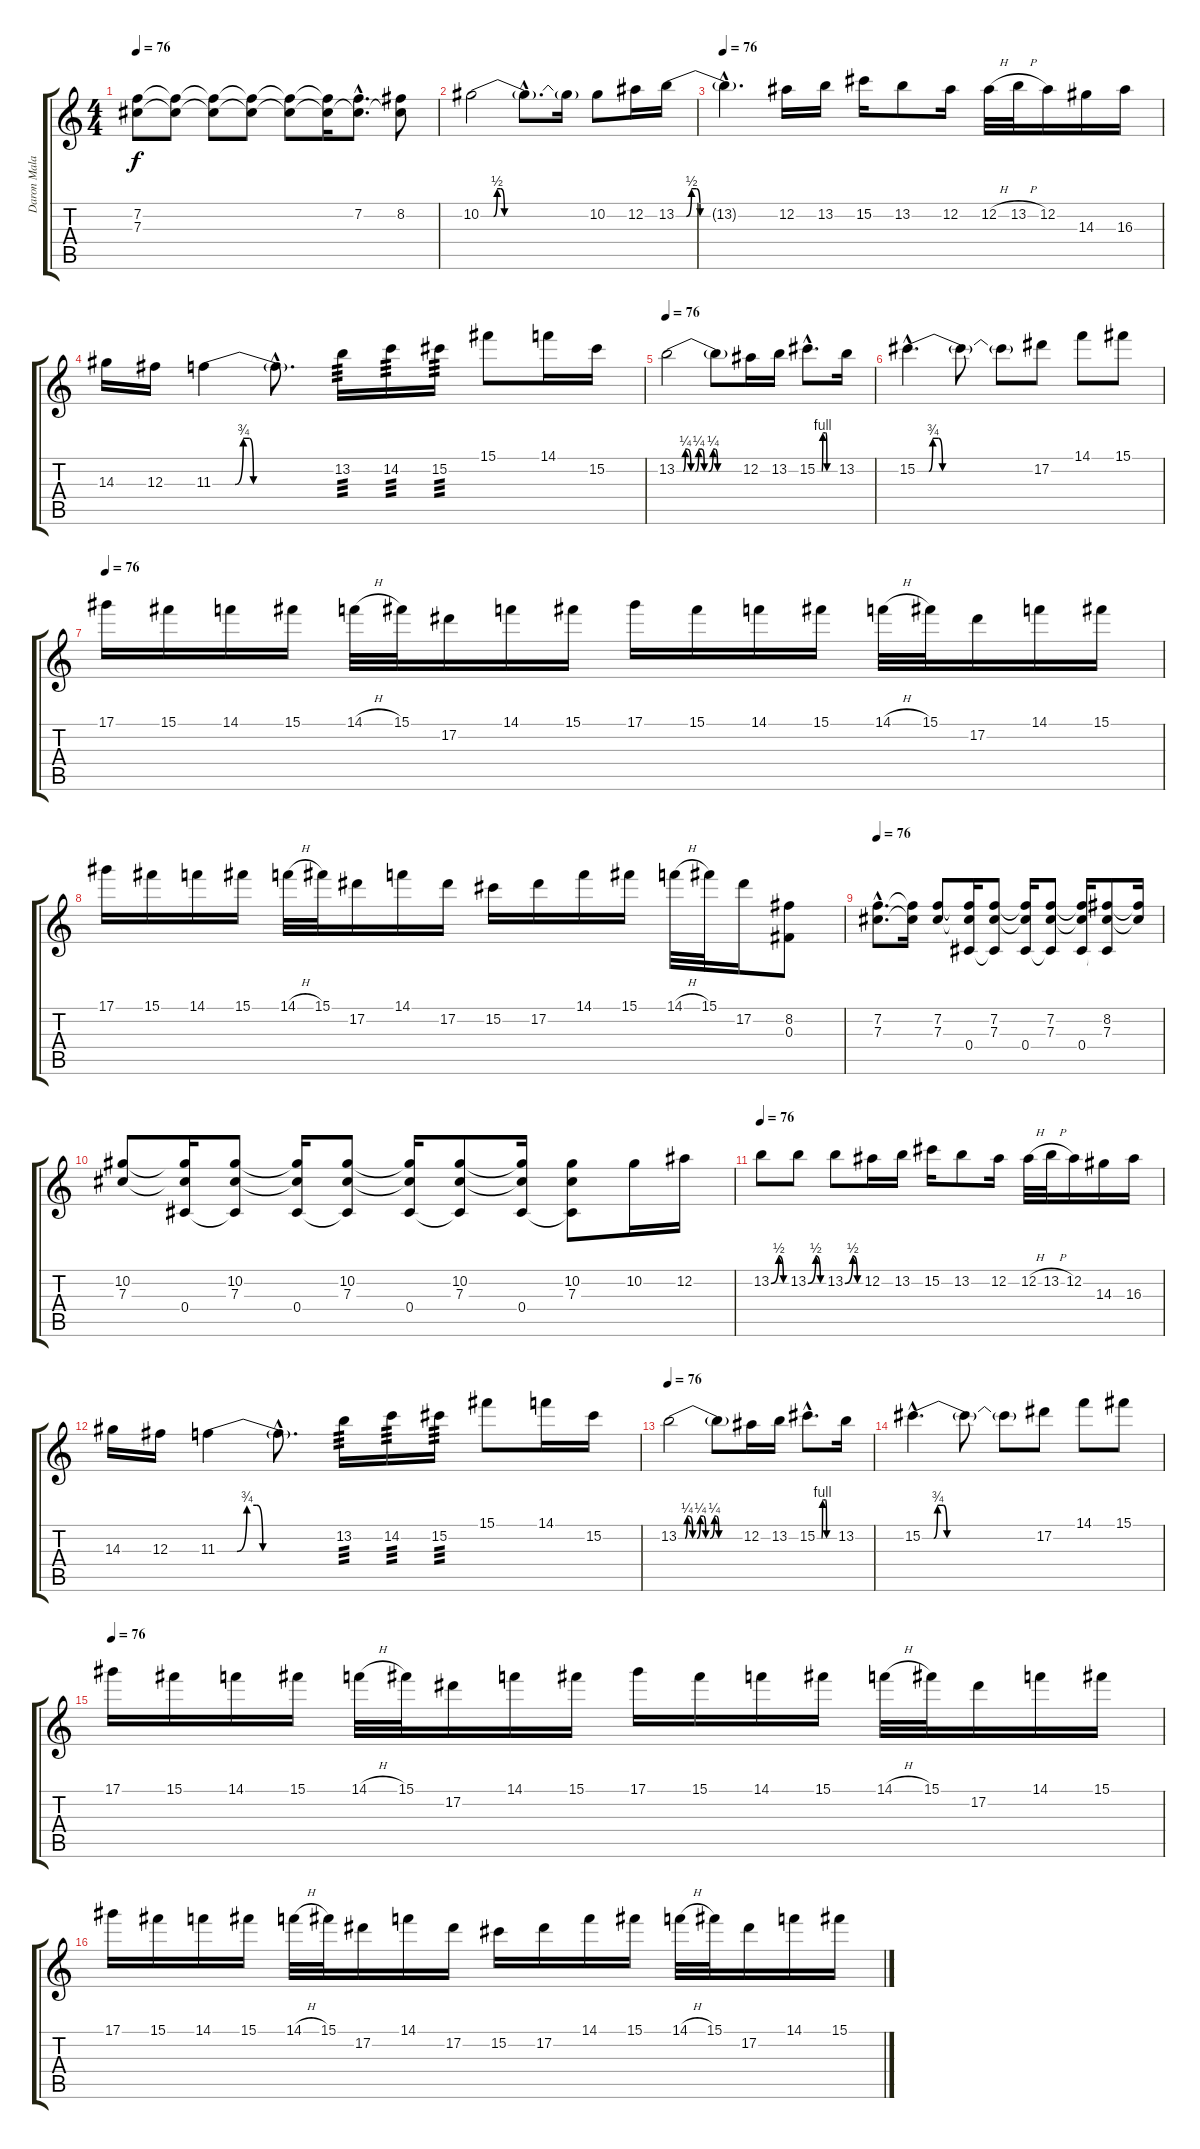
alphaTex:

\track ("Daron Malakian" "Daron Mala") {instrument distortionguitar}
\staff {score tabs}
\tuning (Eb4 Bb3 Gb3 Db3 Ab2 Db2) {hide}
\ts (4 4)
\tempo 76
\clef g2
\ks c
(7.2 7.3).8{dy f} (7.2{t} 7.3{t}).8 (7.2{t} 7.3{t}).8 (7.2{t} 7.3{t}).8 (7.2{t} 7.3{t}).8 (7.2{t} 7.3{t}).16 (7.2{hac} 7.3{hac t}).8{d} (8.2 7.3{t}).8 |
10.2{be (custom 0 0 7 0 9 2 11 2 13 0 17 0 23 0 30 0 45 0 60 0)}.2 10.2{hac t}.8{d} 10.2{t}.16 10.2.8 12.2.16 13.2{be (custom 0 0 6 0 9 2 12 2 14 0 20 0 30 0 45 0 60 0)}.16 |
\tempo 76
13.2{hac t}.4{d} 12.2.16 13.2.16 15.2.16 13.2.8 12.2.16 12.2{h}.32 13.2{h}.32 12.2.16 14.3.16 16.3.16 |
14.3.16 12.3.16 11.3{be (custom 0 0 11 0 15 3 18 3 20 0 30 0 45 0 60 0)}.4 11.3{hac t}.8{d} 13.2.16{tp 3} 14.2.16{tp 3} 15.2.16{tp 3} 15.1.8 14.1.16 15.2.16 |
\tempo 76
13.2{be (custom 0 0 6 0 8 1 10 1 13 0 17 0 20 1 23 1 25 0 29 0 33 1 35 1 37 0 42 0 48 0 50 0 54 0 60 0)}.2 13.2{t}.8 12.2.16 13.2.16 15.2{be (custom 0 0 9 0 16 0 19 4 23 4 28 4 30 4 33 0 60 0) hac}.8{d} 13.2.16 |
15.2{be (custom 0 0 6 0 8 3 11 3 13 0 45 0 60 0) hac}.4{d} 15.2{t}.8 15.2{t}.8 17.2.8 14.1.8 15.1.8 |
\tempo 76
17.1.16 15.1.16 14.1.16 15.1.16 14.1{h}.32 15.1.32 17.2.16 14.1.16 15.1.16 17.1.16 15.1.16 14.1.16 15.1.16 14.1{h}.32 15.1.32 17.2.16 14.1.16 15.1.16 |
17.1.16 15.1.16 14.1.16 15.1.16 14.1{h}.32 15.1.32 17.2.16 14.1.16 17.2.16 15.2.16 17.2.16 14.1.16 15.1.16 14.1{h}.32 15.1.32 17.2.16 (8.2 0.3).8 |
\tempo 76
(7.2{hac} 7.3{hac}).8{d} (7.2{t} 7.3{t}).16 (7.2 7.3).8 (7.2{t} 7.3{t} 0.4).16 (7.2 7.3 0.4{t}).8 (7.2{t} 7.3{t} 0.4).16 (7.2 7.3 0.4{t}).8 (7.2{t} 7.3{t} 0.4).16 (8.2 7.3 0.4{t}).8 (8.2{t} 7.3{t}).16 |
(10.2 7.3).8 (10.2{t} 7.3{t} 0.4).16 (10.2 7.3 0.4{t}).8 (10.2{t} 7.3{t} 0.4).16 (10.2 7.3 0.4{t}).8 (10.2{t} 7.3{t} 0.4).16 (10.2 7.3 0.4{t}).8 (10.2{t} 7.3{t} 0.4).16 (10.2 7.3 0.4{t}).8 10.2.16 12.2.16 |
\tempo 76
13.2{be (custom 0 0 30 2 48 0 60 0)}.8 13.2{be (custom 0 0 30 2 48 0 60 0)}.8 13.2{be (custom 0 0 30 2 48 0 58 0 60 0)}.8 12.2.16 13.2.16 15.2.16 13.2.8 12.2.16 12.2{h}.32 13.2{h}.32 12.2.16 14.3.16 16.3.16 |
14.3.16 12.3.16 11.3{be (custom 0 0 10 0 15 3 20 3 23 0 45 0 60 0)}.4 11.3{hac t}.8{d} 13.2.16{tp 3} 14.2.16{tp 3} 15.2.16{tp 3} 15.1.8 14.1.16 15.2.16 |
\tempo 76
13.2{be (custom 0 0 6 0 8 1 10 1 13 0 17 0 20 1 23 1 25 0 29 0 33 1 35 1 37 0 42 0 48 0 50 0 54 0 60 0)}.2 13.2{t}.8 12.2.16 13.2.16 15.2{be (custom 0 0 9 0 16 0 19 4 23 4 28 4 30 4 33 0 60 0) hac}.8{d} 13.2.16 |
15.2{be (custom 0 0 6 0 8 3 11 3 13 0 45 0 60 0) hac}.4{d} 15.2{t}.8 15.2{t}.8 17.2.8 14.1.8 15.1.8 |
\tempo 76
17.1.16 15.1.16 14.1.16 15.1.16 14.1{h}.32 15.1.32 17.2.16 14.1.16 15.1.16 17.1.16 15.1.16 14.1.16 15.1.16 14.1{h}.32 15.1.32 17.2.16 14.1.16 15.1.16 |
17.1.16 15.1.16 14.1.16 15.1.16 14.1{h}.32 15.1.32 17.2.16 14.1.16 17.2.16 15.2.16 17.2.16 14.1.16 15.1.16 14.1{h}.32 15.1.32 17.2.16 14.1.16 15.1.16
